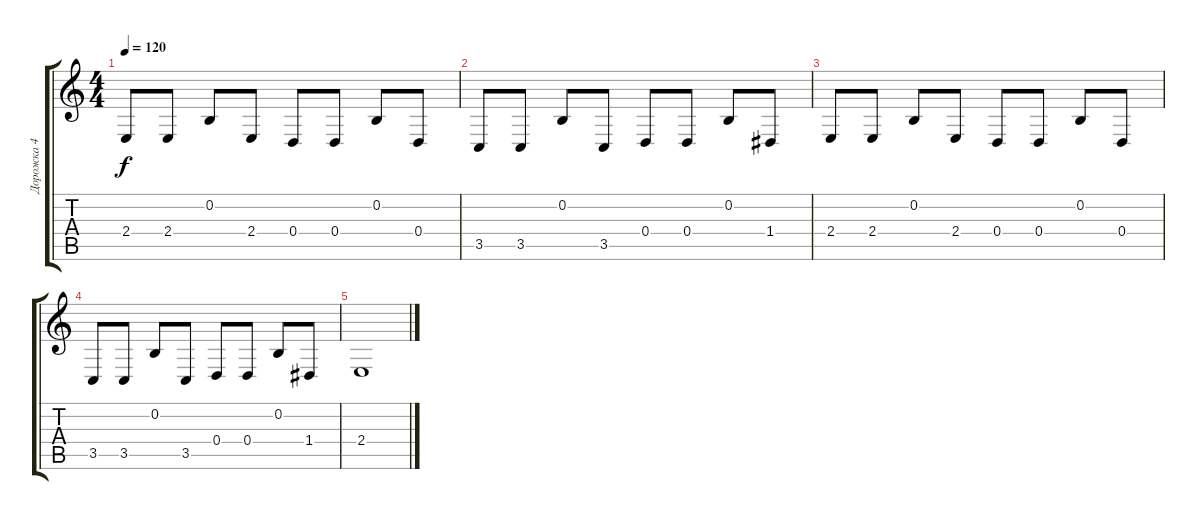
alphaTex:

\track ("Дорожка 4" "Дорожка 4") {instrument stringensemble1}
\staff {score tabs}
\tuning (E4 B3 G3 D3 A2 E2) {hide}
\ts (4 4)
\tempo 120
\clef g2
\ks c
2.4.8{dy f volume 16} 2.4.8 0.2.8 2.4.8 0.4.8 0.4.8 0.2.8 0.4.8 |
3.5.8 3.5.8 0.2.8 3.5.8 0.4.8 0.4.8 0.2.8 1.4.8 |
2.4.8{volume 16} 2.4.8 0.2.8 2.4.8 0.4.8 0.4.8 0.2.8 0.4.8 |
3.5.8 3.5.8 0.2.8 3.5.8 0.4.8 0.4.8 0.2.8 1.4.8 |
2.4.1
